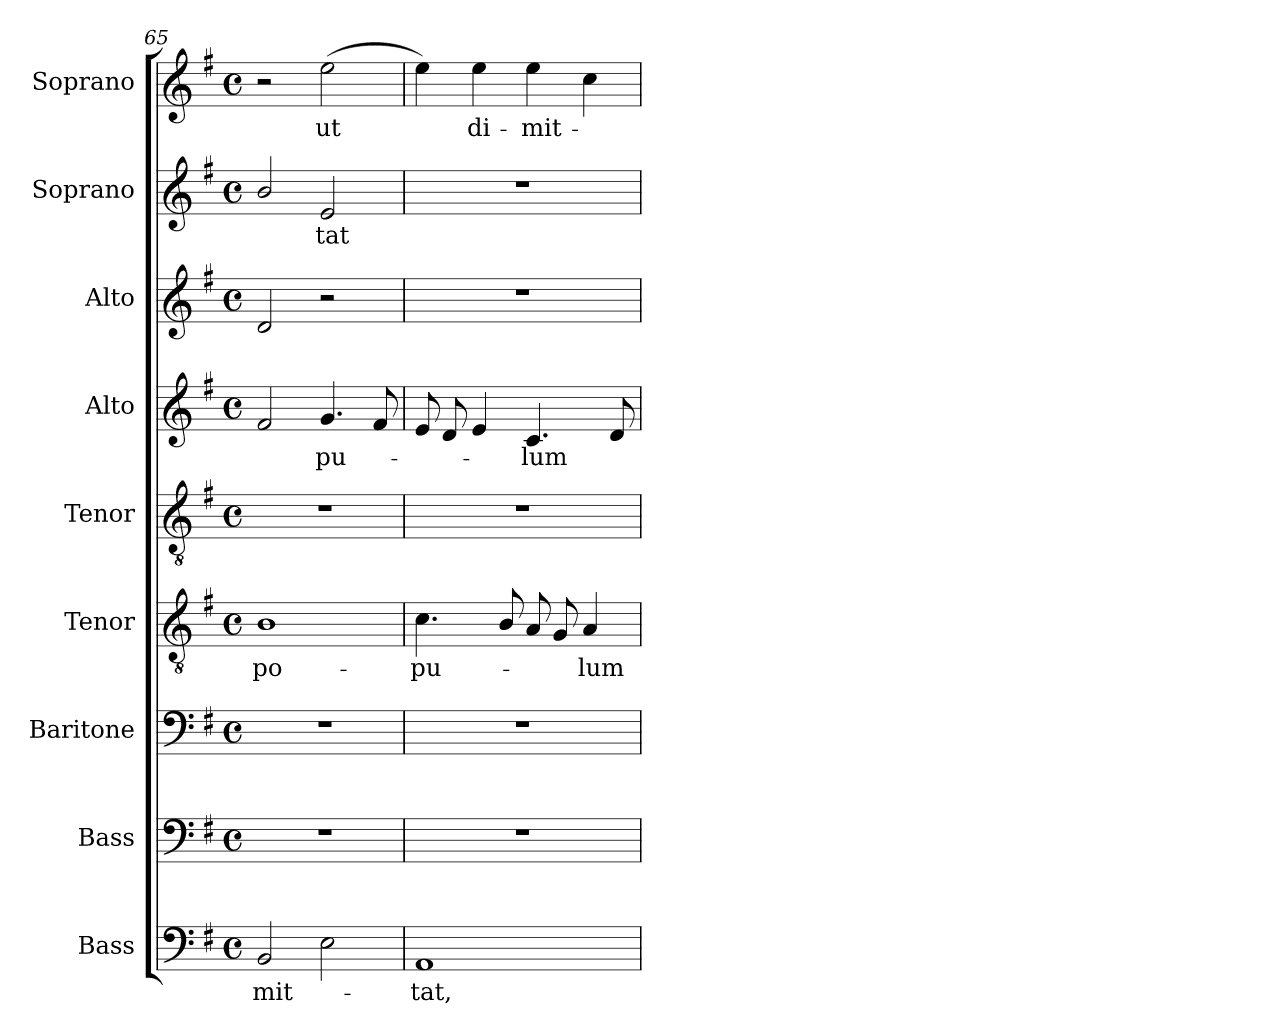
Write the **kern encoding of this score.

**kern	**text	**kern	**kern	**kern	**text	**kern	**kern	**text	**kern	**kern	**text	**kern	**text
*part9	*part9	*part8	*part7	*part6	*part6	*part5	*part4	*part4	*part3	*part2	*part2	*part1	*part1
*staff9	*staff9	*staff8	*staff7	*staff6	*staff6	*staff5	*staff4	*staff4	*staff3	*staff2	*staff2	*staff1	*staff1
*I"Bass	*	*I"Bass	*I"Baritone	*I"Tenor	*	*I"Tenor	*I"Alto	*	*I"Alto	*I"Soprano	*	*I"Soprano	*
*I'B.	*	*I'B.	*I'Bar.	*I'T.	*	*I'T.	*I'A.	*	*I'A.	*I'S.	*	*I'S.	*
*clefF4	*	*clefF4	*clefF4	*clefGv2	*	*clefGv2	*clefG2	*	*clefG2	*clefG2	*	*clefG2	*
*	*	*	*	*ITrd7c12	*	*ITrd7c12	*	*	*	*	*	*	*
*k[f#]	*	*k[f#]	*k[f#]	*k[f#]	*	*k[f#]	*k[f#]	*	*k[f#]	*k[f#]	*	*k[f#]	*
*G:	*	*G:	*G:	*G:	*	*G:	*G:	*	*G:	*G:	*	*G:	*
*M4/4	*	*M4/4	*M4/4	*M4/4	*	*M4/4	*M4/4	*	*M4/4	*M4/4	*	*M4/4	*
*met(c)	*	*met(c)	*met(c)	*met(c)	*	*met(c)	*met(c)	*	*met(c)	*met(c)	*	*met(c)	*
=65	=65	=65	=65	=65	=65	=65	=65	=65	=65	=65	=65	=65	=65
!	!LO:LY:b:color=#000000	!	!	!	!	!	!	!	!	!	!	!	!
!	!	!	!	!	!LO:LY:b:color=#000000	!	!	!	!	!	!	!	!
2BBi/	-mit-	1r	1r	1BBi	po-	1r	2f#i/	.	2di/	2bi/	.	2r	.
!	!	!	!	!	!	!	!	!LO:LY:b:color=#000000	!	!	!	!	!
!	!	!	!	!	!	!	!	!	!	!	!LO:LY:b:color=#000000	!	!
!	!	!	!	!	!	!	!	!	!	!	!	!	!LO:LY:b:color=#000000
2Ei\	.	.	.	.	.	.	4.gi/	-pu-	2r	2ei/	-tat	(2eei\	ut
.	.	.	.	.	.	.	8f#i/	.	.	.	.	.	.
!!LO:PB:g=z
=66	=66	=66	=66	=66	=66	=66	=66	=66	=66	=66	=66	=66	=66
!	!LO:LY:b:color=#000000	!	!	!	!	!	!	!	!	!	!	!	!
!	!	!	!	!	!LO:LY:b:color=#000000	!	!	!	!	!	!	!	!
1AAi	-tat,	1r	1r	4.Ci\	-pu-	1r	8ei/	.	1r	1r	.	4eei\)	.
.	.	.	.	.	.	.	8di/	.	.	.	.	.	.
!	!	!	!	!	!	!	!	!	!	!	!	!	!LO:LY:b:color=#000000
.	.	.	.	.	.	.	4ei/	.	.	.	.	4eei\	di-
.	.	.	.	8BBi/	.	.	.	.	.	.	.	.	.
!	!	!	!	!	!	!	!	!LO:LY:b:color=#000000	!	!	!	!	!
!	!	!	!	!	!	!	!	!	!	!	!	!	!LO:LY:b:color=#000000
.	.	.	.	8AAi/	.	.	4.ci/	-lum	.	.	.	4eei\	-mit-
.	.	.	.	8GGi/	.	.	.	.	.	.	.	.	.
!	!	!	!	!	!LO:LY:b:color=#000000	!	!	!	!	!	!	!	!
.	.	.	.	4AAi/	-lum	.	.	.	.	.	.	4cci\	.
.	.	.	.	.	.	.	8di/	.	.	.	.	.	.
=	=	=	=	=	=	=	=	=	=	=	=	=	=
*-	*-	*-	*-	*-	*-	*-	*-	*-	*-	*-	*-	*-	*-
